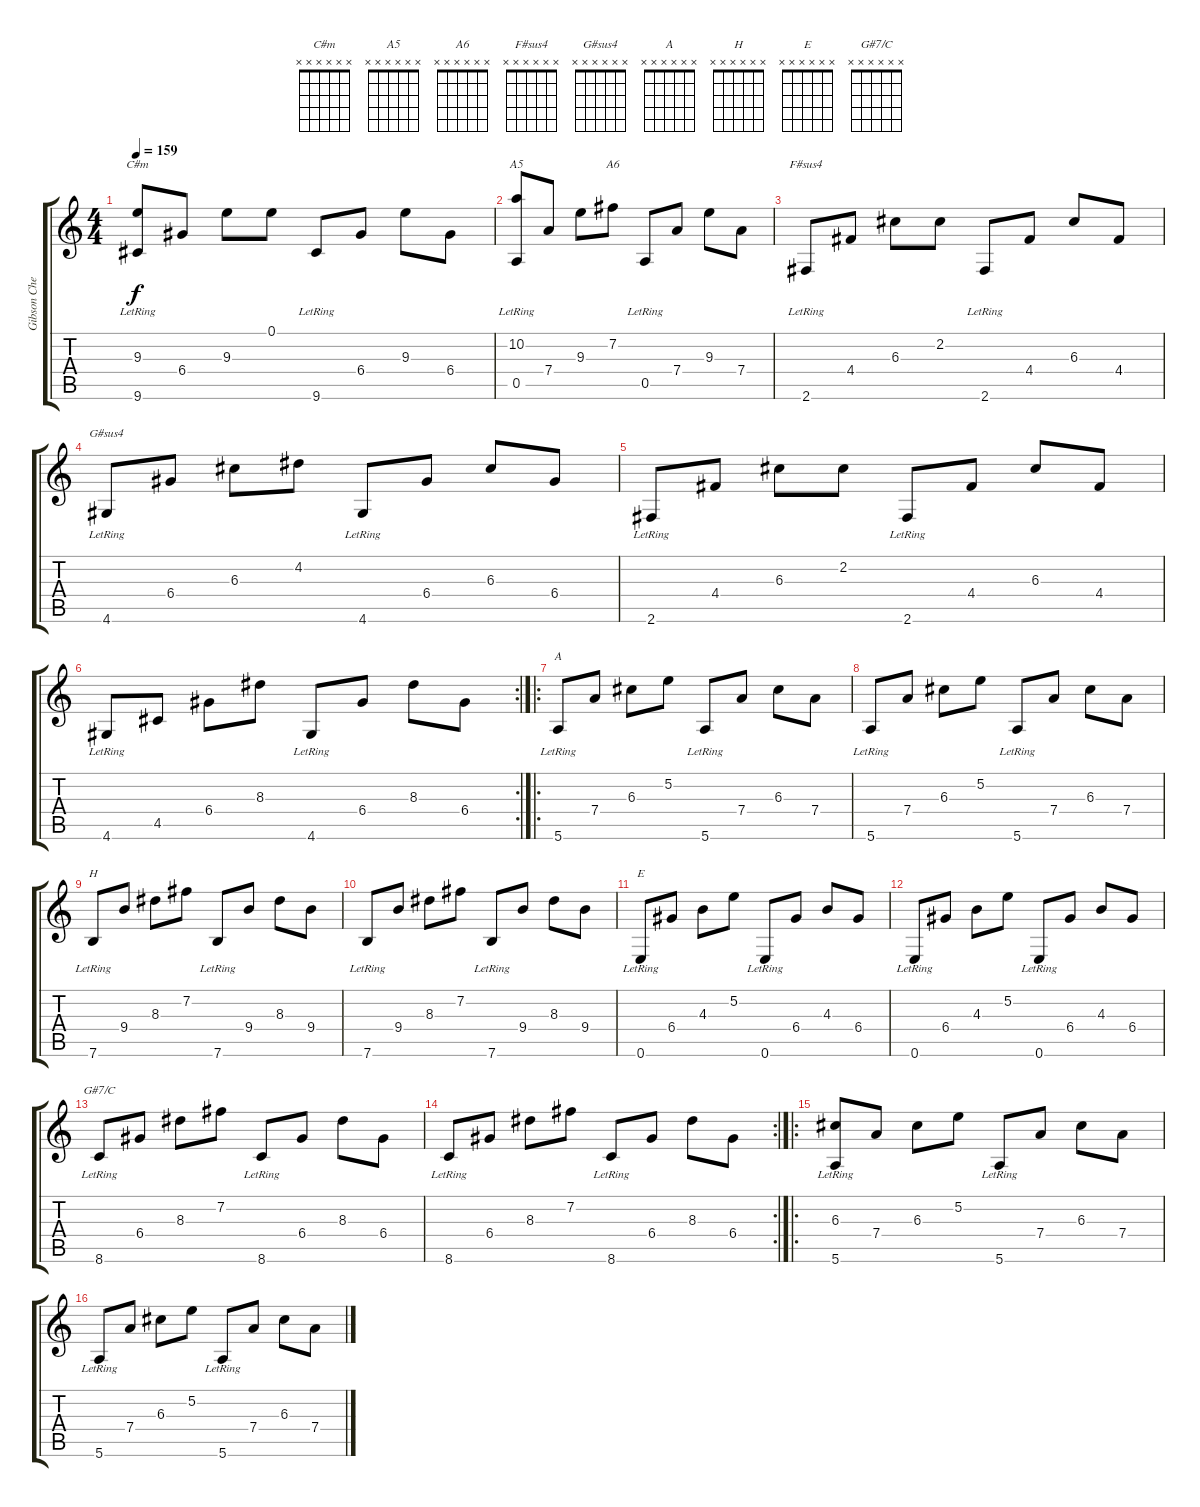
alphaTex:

\track ("Gibson Chet Atkins" "Gibson Che") {instrument acousticguitarnylon}
\staff {score tabs}
\tuning (E4 B3 G3 D3 A2 E2) {hide}
\chord ("C#m" x x x x x x)
\chord ("A5" x x x x x x)
\chord ("A6" x x x x x x)
\chord ("F#sus4" x x x x x x)
\chord ("G#sus4" x x x x x x)
\chord ("A" x x x x x x)
\chord ("H" x x x x x x)
\chord ("E" x x x x x x)
\chord ("G#7/C" x x x x x x)
\ts (4 4)
\tempo 159
\clef g2
\ks c
(9.3 9.6{lr}).8{ch "C#m" dy f} 6.4.8 9.3.8 0.1.8 9.6{lr}.8 6.4.8 9.3.8 6.4.8 |
(10.2 0.5{lr}).8{ch "A5"} 7.4.8 9.3.8 7.2.8{ch "A6"} 0.5{lr}.8 7.4.8 9.3.8 7.4.8 |
2.6{lr}.8{ch "F#sus4"} 4.4.8 6.3.8 2.2.8 2.6{lr}.8 4.4.8 6.3.8 4.4.8 |
4.6{lr}.8{ch "G#sus4"} 6.4.8 6.3.8 4.2.8 4.6{lr}.8 6.4.8 6.3.8 6.4.8 |
2.6{lr}.8 4.4.8 6.3.8 2.2.8 2.6{lr}.8 4.4.8 6.3.8 4.4.8 |
\rc 2
4.6{lr}.8 4.5.8 6.4.8 8.3.8 4.6{lr}.8 6.4.8 8.3.8 6.4.8 |
\ro
5.6{lr}.8{ch "A"} 7.4.8 6.3.8 5.2.8 5.6{lr}.8 7.4.8 6.3.8 7.4.8 |
5.6{lr}.8 7.4.8 6.3.8 5.2.8 5.6{lr}.8 7.4.8 6.3.8 7.4.8 |
7.6{lr}.8{ch "H"} 9.4.8 8.3.8 7.2.8 7.6{lr}.8 9.4.8 8.3.8 9.4.8 |
7.6{lr}.8 9.4.8 8.3.8 7.2.8 7.6{lr}.8 9.4.8 8.3.8 9.4.8 |
0.6{lr}.8{ch "E"} 6.4.8 4.3.8 5.2.8 0.6{lr}.8 6.4.8 4.3.8 6.4.8 |
0.6{lr}.8 6.4.8 4.3.8 5.2.8 0.6{lr}.8 6.4.8 4.3.8 6.4.8 |
8.6{lr}.8{ch "G#7/C"} 6.4.8 8.3.8 7.2.8 8.6{lr}.8 6.4.8 8.3.8 6.4.8 |
\rc 2
8.6{lr}.8 6.4.8 8.3.8 7.2.8 8.6{lr}.8 6.4.8 8.3.8 6.4.8 |
\ro
(6.3 5.6{lr}).8 7.4.8 6.3.8 5.2.8 5.6{lr}.8 7.4.8 6.3.8 7.4.8 |
5.6{lr}.8 7.4.8 6.3.8 5.2.8 5.6{lr}.8 7.4.8 6.3.8 7.4.8
